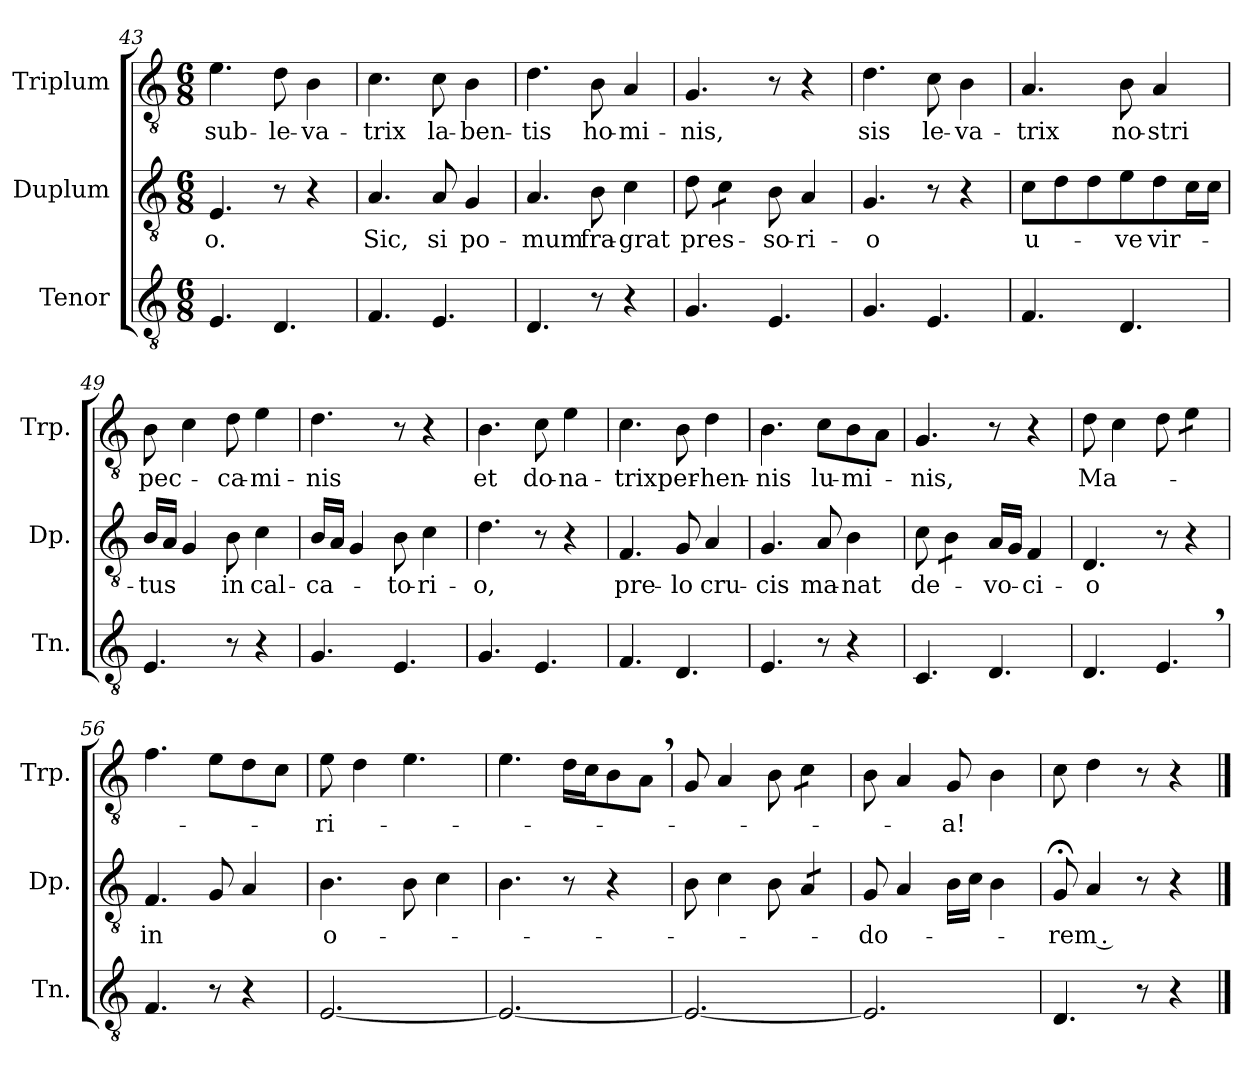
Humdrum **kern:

**kern	**kern	**text	**kern	**text
*part3	*part2	*part2	*part1	*part1
*staff3	*staff2	*staff2	*staff1	*staff1
*I"Tenor	*I"Duplum	*	*I"Triplum	*
*I'Tn.	*I'Dp.	*	*I'Trp.	*
*clefGv2	*clefGv2	*	*clefGv2	*
*k[]	*k[]	*	*k[]	*
*M6/8	*M6/8	*	*M6/8	*
=43	=43	=43	=43	=43
!	!	!LO:LY:b	!	!LO:LY:b
4.E/	4.E/	-o.	4.e\	sub-
!	!	!	!	!LO:LY:b
4.D/	8r	.	8d\	-le-
!	!	!	!	!LO:LY:b
.	4r	.	4B\	-va-
!!LO:PB:g=z
=44	=44	=44	=44	=44
!	!	!LO:LY:b	!	!LO:LY:b
4.F/	4.A/	Sic,	4.c\	-trix
!	!	!LO:LY:b	!	!LO:LY:b
4.E/	8A/	si	8c\	la-
!	!	!LO:LY:b	!	!LO:LY:b
.	4G/	po-	4B\	-ben-
=45	=45	=45	=45	=45
!	!	!LO:LY:b	!	!LO:LY:b
4.D/	4.A/	-mum	4.d\	-tis
!	!	!LO:LY:b	!	!LO:LY:b
8r	8B\	fra-	8B\	ho-
!	!	!LO:LY:b	!	!LO:LY:b
4r	4c\	-grat	4A/	-mi-
=46	=46	=46	=46	=46
!	!	!LO:LY:b	!	!LO:LY:b
4.G/	8d\	pres-	4.G/	-nis,
*	*tremolo	*	*	*
.	8c\L	.	.	.
.	8c\J	.	.	.
*	*Xtremolo	*	*	*
!	!	!LO:LY:b	!	!
4.E/	8B\	-so-	8r	.
!	!	!LO:LY:b	!	!
.	4A/	-ri-	4r	.
=47	=47	=47	=47	=47
!	!	!LO:LY:b	!	!LO:LY:b
4.G/	4.G/	-o	4.d\	sis
!	!	!	!	!LO:LY:b
4.E/	8r	.	8c\	le-
!	!	!	!	!LO:LY:b
.	4r	.	4B\	-va-
=48	=48	=48	=48	=48
!	!	!LO:LY:b	!	!LO:LY:b
4.F/	8c\	u-	4.A/	-trix
*	*tremolo	*	*	*
.	8d\L	.	.	.
.	8d\J	.	.	.
*	*Xtremolo	*	*	*
!	!	!LO:LY:b	!	!LO:LY:b
4.D/	8e\L	-ve	8B\	no-
!	!	!LO:LY:b	!	!LO:LY:b
.	8d\	vir-	4A/	-stri
*	*tremolo	*	*	*
.	16c\	.	.	.
.	16c\JJ	.	.	.
*	*Xtremolo	*	*	*
=49	=49	=49	=49	=49
!	!	!LO:LY:b	!	!LO:LY:b
4.E/	16B/LL	-tus	8B\	pec-
.	16A/JJ	.	.	.
.	4G/	.	4c\	.
!	!	!LO:LY:b	!	!LO:LY:b
8r	8B\	in	8d\	-ca-
!	!	!LO:LY:b	!	!LO:LY:b
4r	4c\	cal-	4e\	-mi-
=50	=50	=50	=50	=50
!	!	!LO:LY:b	!	!LO:LY:b
4.G/	16B/LL	-ca-	4.d\	-nis
.	16A/JJ	.	.	.
.	4G/	.	.	.
!	!	!LO:LY:b	!	!
4.E/	8B\	-to-	8r	.
!	!	!LO:LY:b	!	!
.	4c\	-ri-	4r	.
!!LO:LB:g=z
=51	=51	=51	=51	=51
!	!	!LO:LY:b	!	!LO:LY:b
4.G/	4.d\	-o,	4.B\	et
!	!	!	!	!LO:LY:b
4.E/	8r	.	8c\	do-
!	!	!	!	!LO:LY:b
.	4r	.	4e\	-na-
=52	=52	=52	=52	=52
!	!	!LO:LY:b	!	!LO:LY:b
4.F/	4.F/	pre-	4.c\	-trix
!	!	!LO:LY:b	!	!LO:LY:b
4.D/	8G/	-lo	8B\	per-
!	!	!LO:LY:b	!	!LO:LY:b
.	4A/	cru-	4d\	-hen-
=53	=53	=53	=53	=53
!	!	!LO:LY:b	!	!LO:LY:b
4.E/	4.G/	-cis	4.B\	-nis
!	!	!LO:LY:b	!	!LO:LY:b
8r	8A/	ma-	8c\L	lu-
!	!	!LO:LY:b	!	!LO:LY:b
4r	4B\	-nat	8B\	-mi-
.	.	.	8A\J	.
=54	=54	=54	=54	=54
!	!	!LO:LY:b	!	!LO:LY:b
4.C/	8c\	de-	4.G/	-nis,
*	*tremolo	*	*	*
.	8B\L	.	.	.
.	8B\J	.	.	.
*	*Xtremolo	*	*	*
!	!	!LO:LY:b	!	!
4.D/	16A/LL	-vo-	8r	.
.	16G/JJ	.	.	.
!	!	!LO:LY:b	!	!
.	4F/	-ci-	4r	.
=55	=55	=55	=55	=55
!	!	!LO:LY:b	!	!LO:LY:b
4.D/	4.D/	-o	8d\	Ma-
.	.	.	4c\	.
4.E,/	8r	.	8d\	.
*	*	*	*tremolo	*
.	4r	.	8e\L	.
.	.	.	8e\J	.
*	*	*	*Xtremolo	*
=56	=56	=56	=56	=56
!	!	!LO:LY:b	!	!
4.F/	4.F/	in	4.f\	.
8r	8G/	.	8e\L	.
4r	4A/	.	8d\	.
.	.	.	8c\J	.
=57	=57	=57	=57	=57
!	!	!LO:LY:b	!	!LO:LY:b
[2.E/	4.B\	o-	8e\	-ri-
.	.	.	4d\	.
.	8B\	.	4.e\	.
.	4c\	.	.	.
=58	=58	=58	=58	=58
2.E/_	4.B\	.	4.e\	.
.	8r	.	16d\LL	.
.	.	.	16c\J	.
.	4r	.	8B\	.
.	.	.	8A,\J	.
!!LO:LB:g=z
=59	=59	=59	=59	=59
2.E/_	8B\	.	8G/	.
.	4c\	.	4A/	.
.	8B\	.	8B\	.
*	*tremolo	*	*	*
*	*	*	*tremolo	*
.	8A/L	.	8c\L	.
.	8A/J	.	8c\J	.
*	*	*	*Xtremolo	*
*	*Xtremolo	*	*	*
=60	=60	=60	=60	=60
!	!	!LO:LY:b	!	!
2.E/]	8G/	-do-	8B\	.
.	4A/	.	4A/	.
!	!	!	!	!LO:LY:b
.	16B\LL	.	8G/	-a!
.	16c\JJ	.	.	.
.	4B\	.	4B\	.
=61	=61	=61	=61	=61
!	!	!LO:LY:b	!	!
4.D/	8G;</	-rem .	8c\	.
.	4A/	.	4d\	.
8r	8r	.	8r	.
4r	4r	.	4r	.
==	==	==	==	==
*-	*-	*-	*-	*-
